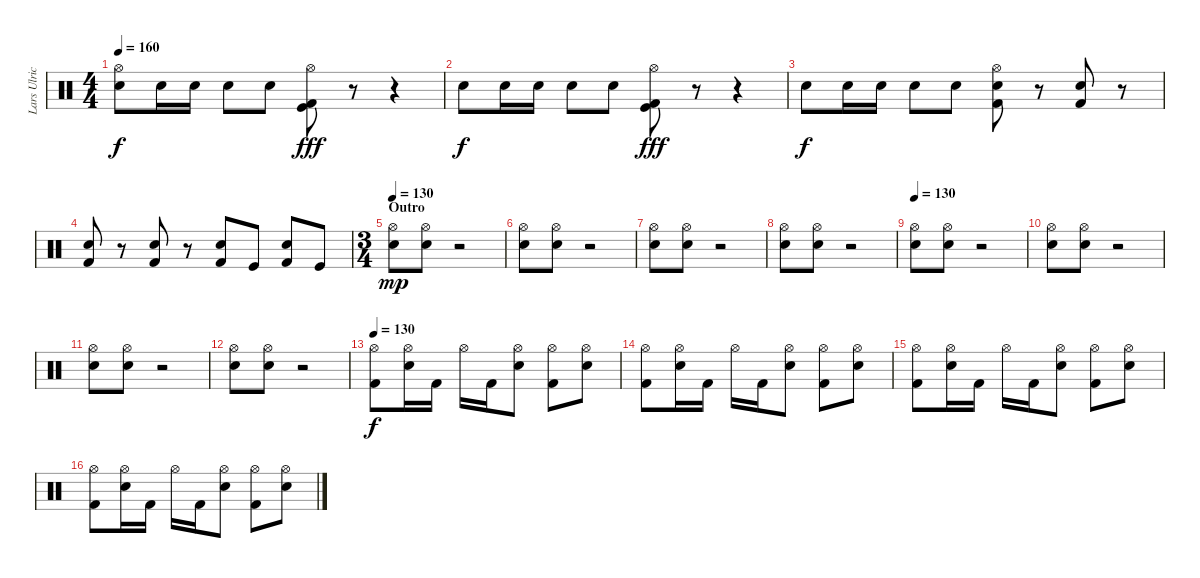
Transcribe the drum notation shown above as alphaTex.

\track ("Lars Ulrich" "Lars Ulric") {instrument percussion}
\staff {score}
\articulation defaults
\ts (4 4)
\tempo 160
\clef neutral
\ks c
("Hi-Hat (open)" "Electric Snare (hit)").8{dy f} "Electric Snare (hit)".16 "Electric Snare (hit)".16 "Electric Snare (hit)".8 "Electric Snare (hit)".8 ("Hi-Hat (open)" "Kick (hit)" "Kick (hit) 2").8{dy fff} r.8 r.4 |
"Electric Snare (hit)".8{dy f} "Electric Snare (hit)".16 "Electric Snare (hit)".16 "Electric Snare (hit)".8 "Electric Snare (hit)".8 ("Hi-Hat (open)" "Kick (hit)" "Kick (hit) 2").8{dy fff} r.8 r.4 |
"Electric Snare (hit)".8{dy f} "Electric Snare (hit)".16 "Electric Snare (hit)".16 "Electric Snare (hit)".8 "Electric Snare (hit)".8 ("Hi-Hat (open)" "Electric Snare (hit)" "Kick (hit) 2").8 r.8 ("Electric Snare (hit)" "Kick (hit) 2").8 r.8 |
("Electric Snare (hit)" "Kick (hit) 2").8 r.8 ("Electric Snare (hit)" "Kick (hit) 2").8 r.8 ("Electric Snare (hit)" "Kick (hit) 2").8 "Kick (hit)".8 ("Electric Snare (hit)" "Kick (hit) 2").8 "Kick (hit)".8 |
\ts (3 4)
\section ("" "Outro")
\tempo 130
("Hi-Hat (open)" "Electric Snare (hit)").8{dy mp} ("Hi-Hat (open)" "Electric Snare (hit)").8 r.2 |
("Hi-Hat (open)" "Electric Snare (hit)").8 ("Hi-Hat (open)" "Electric Snare (hit)").8 r.2 |
("Hi-Hat (open)" "Electric Snare (hit)").8 ("Hi-Hat (open)" "Electric Snare (hit)").8 r.2 |
("Hi-Hat (open)" "Electric Snare (hit)").8 ("Hi-Hat (open)" "Electric Snare (hit)").8 r.2 |
\tempo 130
("Hi-Hat (open)" "Electric Snare (hit)").8 ("Hi-Hat (open)" "Electric Snare (hit)").8 r.2 |
("Hi-Hat (open)" "Electric Snare (hit)").8 ("Hi-Hat (open)" "Electric Snare (hit)").8 r.2 |
("Hi-Hat (open)" "Electric Snare (hit)").8 ("Hi-Hat (open)" "Electric Snare (hit)").8 r.2 |
("Hi-Hat (open)" "Electric Snare (hit)").8 ("Hi-Hat (open)" "Electric Snare (hit)").8 r.2 |
\tempo 130
("Hi-Hat (open)" "Kick (hit) 2").8{dy f} ("Hi-Hat (open)" "Electric Snare (hit)").16 "Kick (hit) 2".16 "Hi-Hat (open)".16 "Kick (hit) 2".16 ("Hi-Hat (open)" "Electric Snare (hit)").8 ("Hi-Hat (open)" "Kick (hit) 2").8 ("Hi-Hat (open)" "Electric Snare (hit)").8 |
("Hi-Hat (open)" "Kick (hit) 2").8 ("Hi-Hat (open)" "Electric Snare (hit)").16 "Kick (hit) 2".16 "Hi-Hat (open)".16 "Kick (hit) 2".16 ("Hi-Hat (open)" "Electric Snare (hit)").8 ("Hi-Hat (open)" "Kick (hit) 2").8 ("Hi-Hat (open)" "Electric Snare (hit)").8 |
("Hi-Hat (open)" "Kick (hit) 2").8 ("Hi-Hat (open)" "Electric Snare (hit)").16 "Kick (hit) 2".16 "Hi-Hat (open)".16 "Kick (hit) 2".16 ("Hi-Hat (open)" "Electric Snare (hit)").8 ("Hi-Hat (open)" "Kick (hit) 2").8 ("Hi-Hat (open)" "Electric Snare (hit)").8 |
("Hi-Hat (open)" "Kick (hit) 2").8 ("Hi-Hat (open)" "Electric Snare (hit)").16 "Kick (hit) 2".16 "Hi-Hat (open)".16 "Kick (hit) 2".16 ("Hi-Hat (open)" "Electric Snare (hit)").8 ("Hi-Hat (open)" "Kick (hit) 2").8 ("Hi-Hat (open)" "Electric Snare (hit)").8
